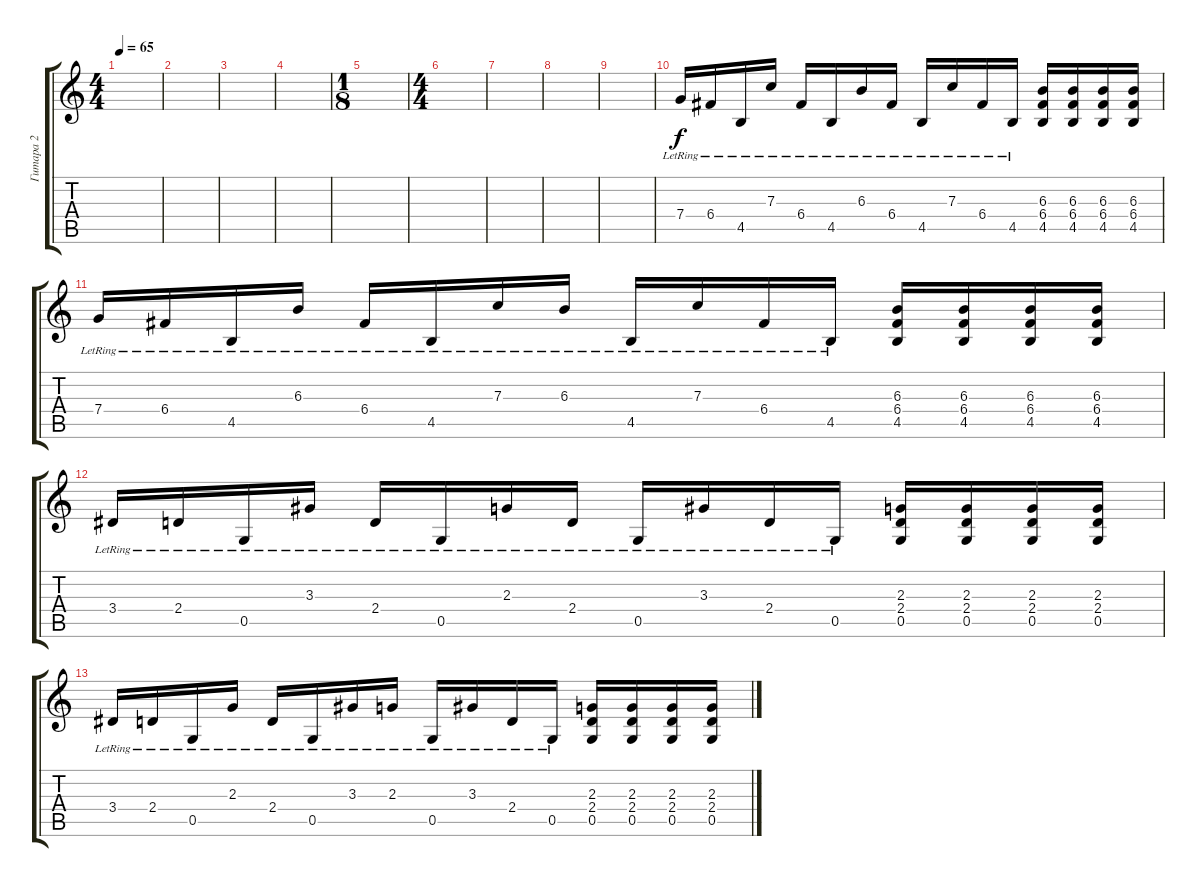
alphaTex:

\track ("Гитара 2" "Гитара 2") {instrument distortionguitar}
\staff {score tabs}
\tuning (D4 A3 F3 C3 G2 D2) {hide}
\ts (4 4)
\tempo 65
\clef g2
\ks c
|
|
|
|
\ts (1 8)
|
\ts (4 4)
|
|
|
|
7.4{lr}.16 6.4{lr}.16 4.5{lr}.16 7.3{lr}.16 6.4{lr}.16 4.5{lr}.16 6.3{lr}.16 6.4{lr}.16 4.5{lr}.16 7.3{lr}.16 6.4{lr}.16 4.5{lr}.16 (6.3 6.4 4.5).16 (6.3 6.4 4.5).16 (6.3 6.4 4.5).16 (6.3 6.4 4.5).16 |
7.4{lr}.16 6.4{lr}.16 4.5{lr}.16 6.3{lr}.16 6.4{lr}.16 4.5{lr}.16 7.3{lr}.16 6.3{lr}.16 4.5{lr}.16 7.3{lr}.16 6.4{lr}.16 4.5{lr}.16 (6.3 6.4 4.5).16 (6.3 6.4 4.5).16 (6.3 6.4 4.5).16 (6.3 6.4 4.5).16 |
3.4{lr}.16 2.4{lr}.16 0.5{lr}.16 3.3{lr}.16 2.4{lr}.16 0.5{lr}.16 2.3{lr}.16 2.4{lr}.16 0.5{lr}.16 3.3{lr}.16 2.4{lr}.16 0.5{lr}.16 (2.3 2.4 0.5).16 (2.3 2.4 0.5).16 (2.3 2.4 0.5).16 (2.3 2.4 0.5).16 |
3.4{lr}.16 2.4{lr}.16 0.5{lr}.16 2.3{lr}.16 2.4{lr}.16 0.5{lr}.16 3.3{lr}.16 2.3{lr}.16 0.5{lr}.16 3.3{lr}.16 2.4{lr}.16 0.5{lr}.16 (2.3 2.4 0.5).16 (2.3 2.4 0.5).16 (2.3 2.4 0.5).16 (2.3 2.4 0.5).16
